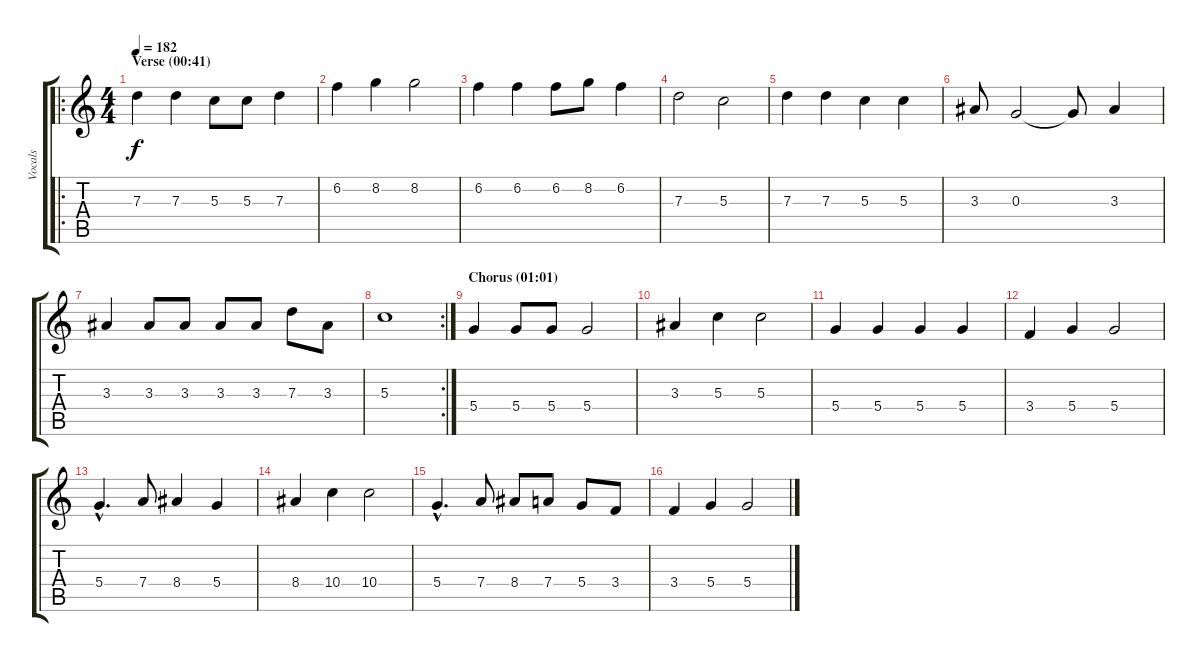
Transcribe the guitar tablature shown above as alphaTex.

\track ("Vocals" "Vocals") {instrument fretlessbass}
\staff {score tabs}
\tuning (E4 B3 G3 D3 A2 E2) {hide}
\ro
\ts (4 4)
\section ("" "Verse (00:41)")
\tempo 182
\clef g2
\ks c
7.3.4{dy f} 7.3.4 5.3.8 5.3.8 7.3.4 |
6.2.4 8.2.4 8.2.2 |
6.2.4 6.2.4 6.2.8 8.2.8 6.2.4 |
7.3.2 5.3.2 |
7.3.4 7.3.4 5.3.4 5.3.4 |
3.3.8 0.3.2 0.3{t}.8 3.3.4 |
3.3.4 3.3.8 3.3.8 3.3.8 3.3.8 7.3.8 3.3.8 |
\rc 2
5.3.1 |
\section ("" "Chorus (01:01)")
5.4.4 5.4.8 5.4.8 5.4.2 |
3.3.4 5.3.4 5.3.2 |
5.4.4 5.4.4 5.4.4 5.4.4 |
3.4.4 5.4.4 5.4.2 |
5.4{hac}.4{d} 7.4.8 8.4.4 5.4.4 |
8.4.4 10.4.4 10.4.2 |
5.4{hac}.4{d} 7.4.8 8.4.8 7.4.8 5.4.8 3.4.8 |
3.4.4 5.4.4 5.4.2
